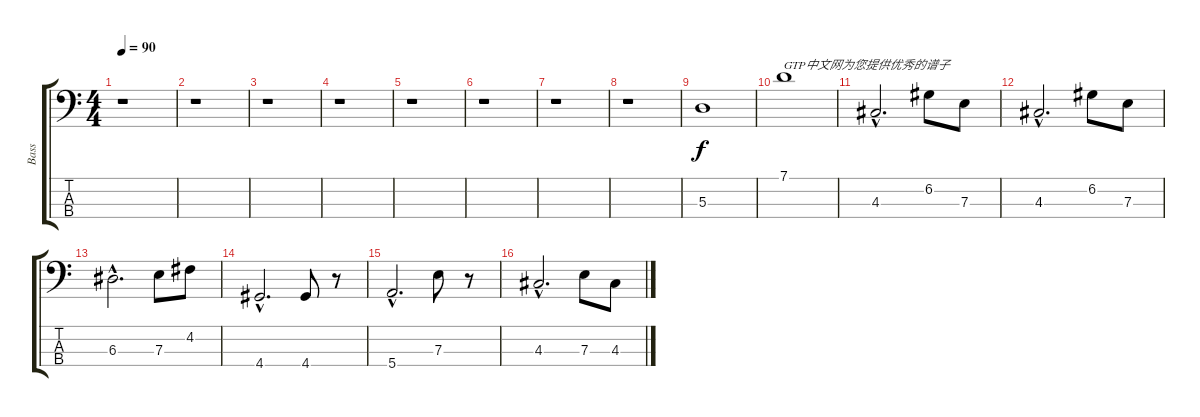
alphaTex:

\track ("Bass" "Bass") {instrument electricbassfinger}
\staff {score tabs}
\tuning (G2 D2 A1 E1) {hide}
\ts (4 4)
\tempo 90
\clef f4
\ks c
r.1{dy f instrument electricbassfinger} |
r.1 |
r.1 |
r.1 |
r.1 |
r.1 |
r.1 |
r.1 |
5.3.1 |
7.1.1{txt "GTP中文网为您提供优秀的谱子"} |
4.3{hac}.2{d} 6.2.8 7.3.8 |
4.3{hac}.2{d} 6.2.8 7.3.8 |
6.3{hac}.2{d} 7.3.8 4.2.8 |
4.4{hac}.2{d} 4.4.8 r.8 |
5.4{hac}.2{d} 7.3.8 r.8 |
4.3{hac}.2{d} 7.3.8 4.3.8
